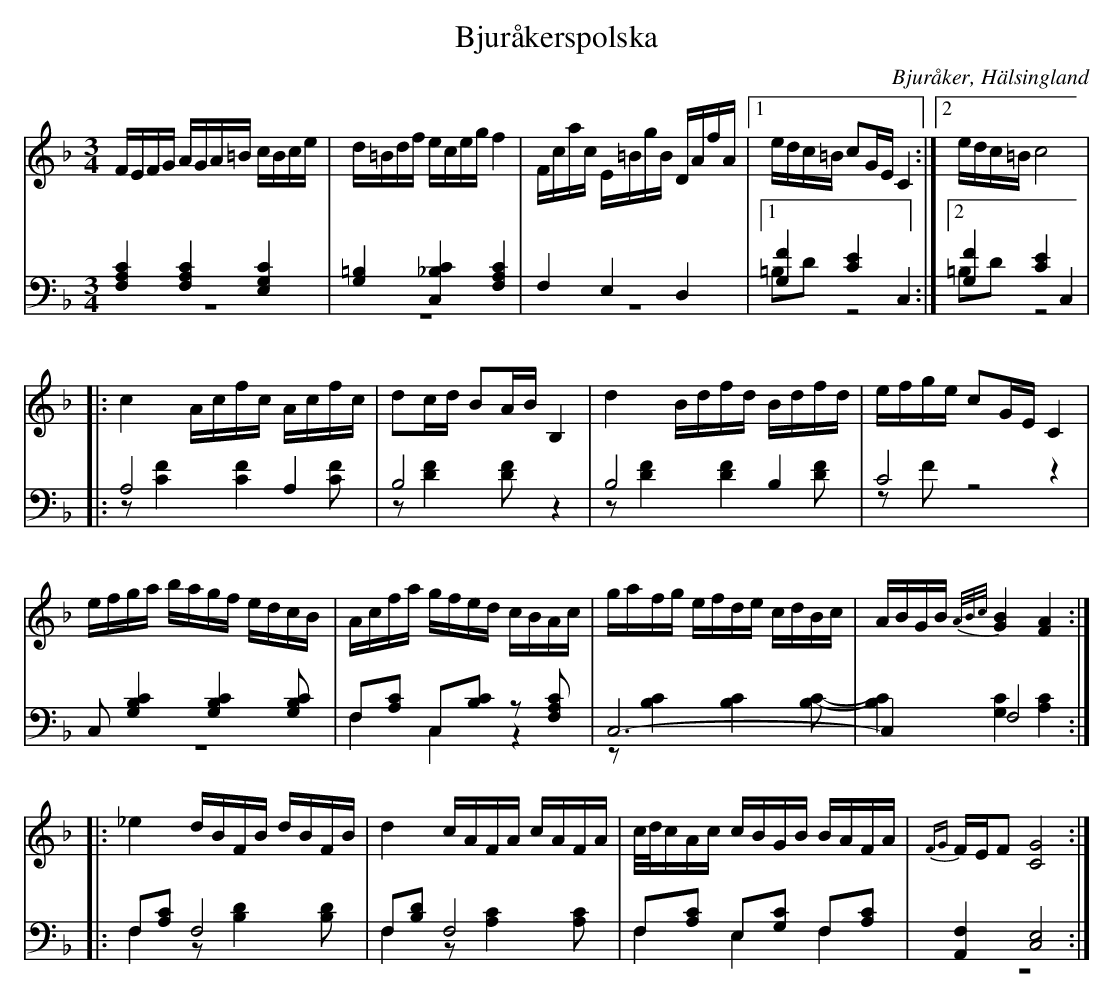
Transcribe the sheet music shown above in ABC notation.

X:1
T: Bjuråkerspolska
O: Bjuråker, Hälsingland
M: 3/4
L: 1/16
K: F
V:1
V:2
V:3 merge
V:1
FEFG AGA=B cBce|d=Bdf eceg f4|Fcac E=BgB DAfA|1 edc=B c2GE C4:|2 edc=B c8 |
|:c4 Acfc Acfc|d2cd B2AB B,4|d4 Bdfd Bdfd|efge c2GE C4|
efga bagf edcB|Acfa gfed cBAc|gafg efde cdBc|ABGB {A/B/c/}[G4B4] [F4A4]:|
|:_e4 dBFB dBFB|d4 cAFA cAFA|c/d/cAc cBGB BAFA|{FG}FEF2 [C8G8]:|
V:2 clef=bass
[F,4A,4C4] [F,4A,4C4] [E,4G,4C4]|[G,4=B,4] [C,4_B,4C4] [F,4A,4C4]|F,4 E,4 D,4|1 [G,4F4] [C4E4] C,4:|2 [G,4F4] [C4E4] C,4 |
|:A,8 A,4|B,8 z4|B,8  B,4|C8 z4|
C,2 [G,4B,4C4] [G,4B,4C4] [G,2B,2C2]|F,2[A,2C2] C,2[B,2C2] z2 [F,2A,2C2]|C,12-|C,4 F,8:|
|:F,2[A,2C2] F,8|F,2[B,2D2] F,8|F,2[A,2C2] E,2[G,2C2] F,2[A,2C2]|[A,,4F,4] [C,8E,8]:|
V:3 clef=bass
z12|z12|z12|1 =B,2D2 z8:|2 =B,2D2 z8|
|:z2 [C4F4] [C4F4] [C2F2]|z2 [D4F4] [D2F2] z4|z2 [D4F4] [D4F4] [D2F2]|z2 F2 z8|
z12|F,4 C,4 z4|z2 [B,4C4] [B,4C4] [B,2C2]-|[B,4C4] [G,4C4] [A,4C4]:|
F,4 z2 [B,4D4] [B,2D2]|F,4 z2 [A,4C4] [A,2C2]|F,4 E,4 F,4|z12|
